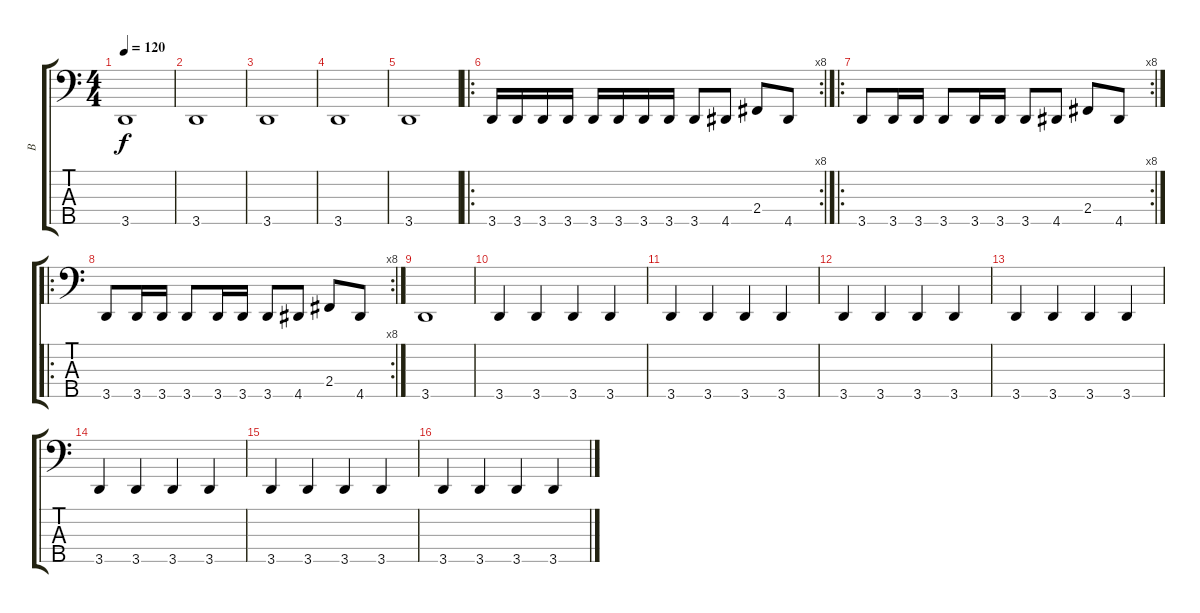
\track ("B" "B") {instrument electricbassfinger}
\staff {score tabs}
\tuning (G2 D2 A1 E1 B0) {hide}
\ts (4 4)
\tempo 120
\clef f4
\ks c
3.5.1{dy f} |
3.5.1 |
3.5.1 |
3.5.1 |
3.5.1 |
\ro
\rc 8
3.5.16 3.5.16 3.5.16 3.5.16 3.5.16 3.5.16 3.5.16 3.5.16 3.5.8 4.5.8 2.4.8 4.5.8 |
\ro
\rc 8
3.5.8 3.5.16 3.5.16 3.5.8 3.5.16 3.5.16 3.5.8 4.5.8 2.4.8 4.5.8 |
\ro
\rc 8
3.5.8 3.5.16 3.5.16 3.5.8 3.5.16 3.5.16 3.5.8 4.5.8 2.4.8 4.5.8 |
3.5.1 |
3.5.4 3.5.4 3.5.4 3.5.4 |
3.5.4 3.5.4 3.5.4 3.5.4 |
3.5.4 3.5.4 3.5.4 3.5.4 |
3.5.4 3.5.4 3.5.4 3.5.4 |
3.5.4 3.5.4 3.5.4 3.5.4 |
3.5.4 3.5.4 3.5.4 3.5.4 |
3.5.4 3.5.4 3.5.4 3.5.4
